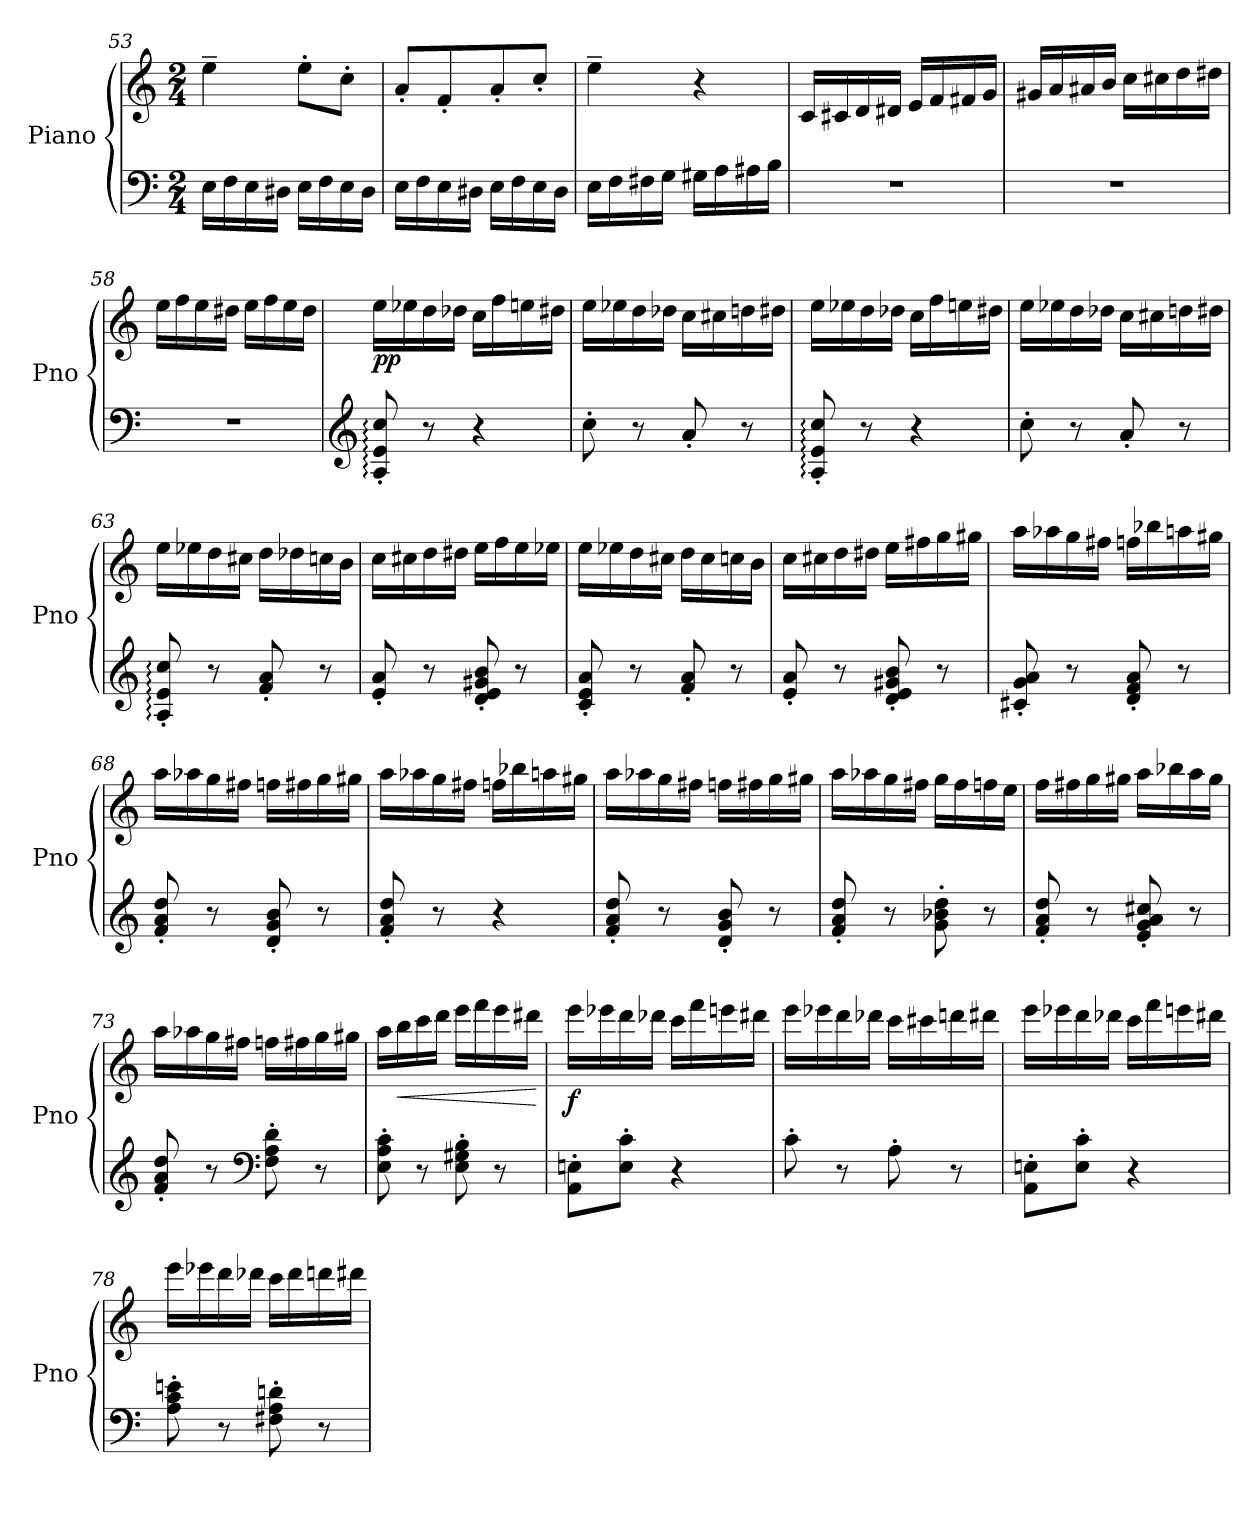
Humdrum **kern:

**kern	**kern	**dynam
*part1	*part1	*part1
*staff2	*staff1	*staff1/2
*I"Piano	*	*
*I'Pno	*	*
!!LO:PB:g=z
*clefF4	*clefG2	*
*k[]	*k[]	*
*M2/4	*M2/4	*
=53	=53	=53
16E\LL	4ee~\	.
16F\	.	.
16E\	.	.
16D#X\JJ	.	.
16E\LL	8ee'\L	.
16F\	.	.
16E\	8cc'\J	.
16D#\JJ	.	.
=54	=54	=54
16E\LL	8a'/L	.
16F\	.	.
16E\	8f'/	.
16D#X\JJ	.	.
16E\LL	8a'/	.
16F\	.	.
16E\	8cc'/J	.
16D#\JJ	.	.
=55	=55	=55
16E\LL	4ee~\	.
16F\	.	.
16F#X\	.	.
16G\JJ	.	.
16G#X\LL	4r	.
16A\	.	.
16A#X\	.	.
16B\JJ	.	.
=56	=56	=56
2r	16c/LL	.
.	16c#X/	.
.	16d/	.
.	16d#X/JJ	.
.	16e/LL	.
.	16f/	.
.	16f#X/	.
.	16g/JJ	.
!!LO:LB:g=z
=57	=57	=57
2r	16g#X/LL	.
.	16a/	.
.	16a#X/	.
.	16b/JJ	.
.	16cc\LL	.
.	16cc#X\	.
.	16dd\	.
.	16dd#X\JJ	.
!!LO:LB:g=z
=58	=58	=58
2r	16ee\LL	.
.	16ff\	.
.	16ee\	.
.	16dd#X\JJ	.
.	16ee\LL	.
.	16ff\	.
.	16ee\	.
.	16dd#\JJ	.
=59	=59	=59
*clefG2	*	*
!	!	!LO:DY:b
8A/:' 8e/:' 8cc/:'	16ee\LL	pp
.	16ee-X\	.
8r	16dd\	.
.	16dd-X\JJ	.
4r	16cc\LL	.
.	16ff\	.
.	16een\	.
.	16dd#X\JJ	.
=60	=60	=60
8cc'\	16ee\LL	.
.	16ee-X\	.
8r	16dd\	.
.	16dd-X\JJ	.
8a'/	16cc\LL	.
.	16cc#X\	.
8r	16ddn\	.
.	16dd#X\JJ	.
=61	=61	=61
8A/:' 8e/:' 8cc/:'	16ee\LL	.
.	16ee-X\	.
8r	16dd\	.
.	16dd-X\JJ	.
4r	16cc\LL	.
.	16ff\	.
.	16een\	.
.	16dd#X\JJ	.
!!LO:LB:g=z
=62	=62	=62
8cc'\	16ee\LL	.
.	16ee-X\	.
8r	16dd\	.
.	16dd-X\JJ	.
8a'/	16cc\LL	.
.	16cc#X\	.
8r	16ddn\	.
.	16dd#X\JJ	.
!!LO:LB:g=z
=63	=63	=63
8A/:' 8e/:' 8cc/:'	16ee\LL	.
.	16ee-X\	.
8r	16dd\	.
.	16cc#X\JJ	.
8f/' 8a/'	16dd\LL	.
.	16dd-X\	.
8r	16ccn\	.
.	16b\JJ	.
=64	=64	=64
8e/' 8a/'	16cc\LL	.
.	16cc#X\	.
8r	16dd\	.
.	16dd#X\JJ	.
8d/' 8e/' 8g#X/' 8b/'	16ee\LL	.
.	16ff\	.
8r	16ee\	.
.	16ee-X\JJ	.
=65	=65	=65
8c/' 8e/' 8a/'	16ee\LL	.
.	16ee-X\	.
8r	16dd\	.
.	16cc#X\JJ	.
8f/' 8a/'	16dd\LL	.
.	16cc#\	.
8r	16ccn\	.
.	16b\JJ	.
=66	=66	=66
8e/' 8a/'	16cc\LL	.
.	16cc#X\	.
8r	16dd\	.
.	16dd#X\JJ	.
8d/' 8e/' 8g#X/' 8b/'	16ee\LL	.
.	16ff#X\	.
8r	16gg\	.
.	16gg#X\JJ	.
!!LO:LB:g=z
=67	=67	=67
8c#X/' 8g/' 8a/'	16aa\LL	.
.	16aa-X\	.
8r	16gg\	.
.	16ff#X\JJ	.
8d/' 8f/' 8a/'	16ffn\LL	.
.	16bb-X\	.
8r	16aan\	.
.	16gg#X\JJ	.
=68	=68	=68
8f/' 8a/' 8dd/'	16aa\LL	.
.	16aa-X\	.
8r	16gg\	.
.	16ff#X\JJ	.
8d/' 8g/' 8b/'	16ffn\LL	.
.	16ff#X\	.
8r	16gg\	.
.	16gg#X\JJ	.
=69	=69	=69
8f/' 8a/' 8dd/'	16aa\LL	.
.	16aa-X\	.
8r	16gg\	.
.	16ff#X\JJ	.
4r	16ffn\LL	.
.	16bb-X\	.
.	16aan\	.
.	16gg#X\JJ	.
!!LO:LB:g=z
=70	=70	=70
8f/' 8a/' 8dd/'	16aa\LL	.
.	16aa-X\	.
8r	16gg\	.
.	16ff#X\JJ	.
8d/' 8g/' 8b/'	16ffn\LL	.
.	16ff#X\	.
8r	16gg\	.
.	16gg#X\JJ	.
!!LO:PB:g=z
=71	=71	=71
8f/' 8a/' 8dd/'	16aa\LL	.
.	16aa-X\	.
8r	16gg\	.
.	16ff#X\JJ	.
8g\' 8b-X\' 8dd\'	16gg\LL	.
.	16ff#\	.
8r	16ffn\	.
.	16ee\JJ	.
=72	=72	=72
8f/' 8a/' 8dd/'	16ff\LL	.
.	16ff#X\	.
8r	16gg\	.
.	16gg#X\JJ	.
8e/' 8g/' 8a/' 8cc#X/'	16aa\LL	.
.	16bb-X\	.
8r	16aa\	.
.	16gg#\JJ	.
=73	=73	=73
8f/' 8a/' 8dd/'	16aa\LL	.
.	16aa-X\	.
8r	16gg\	.
.	16ff#X\JJ	.
*clefF4	*	*
8F\' 8A\' 8d\'	16ffn\LL	.
.	16ff#X\	.
8r	16gg\	.
.	16gg#X\JJ	.
!!LO:LB:g=z
=74	=74	=74
8E\' 8A\' 8c\'	16aa\LL	.
!	!	!LO:HP:b
.	16bb\	<
8r	16ccc\	.
.	16ddd\JJ	.
8E\' 8G#X\' 8B\'	16eee\LL	.
.	16fff\	.
8r	16eee\	.
.	16ddd#X\JJ	.
.	.	[
!!LO:LB:g=z
=75	=75	=75
!	!	!LO:DY:b
8AA\' 8En\'L	16eee\LL	f
.	16eee-X\	.
8E\' 8c\'J	16ddd\	.
.	16ddd-X\JJ	.
4r	16ccc\LL	.
.	16fff\	.
.	16eeen\	.
.	16ddd#X\JJ	.
=76	=76	=76
8c'\	16eee\LL	.
.	16eee-X\	.
8r	16ddd\	.
.	16ddd-X\JJ	.
8A'\	16ccc\LL	.
.	16ccc#X\	.
8r	16dddn\	.
.	16ddd#X\JJ	.
=77	=77	=77
8AA\' 8En\'L	16eee\LL	.
.	16eee-X\	.
8E\' 8c\'J	16ddd\	.
.	16ddd-X\JJ	.
4r	16ccc\LL	.
.	16fff\	.
.	16eeen\	.
.	16ddd#X\JJ	.
!!LO:LB:g=z
=78	=78	=78
8A\' 8c\' 8en\'	16eee\LL	.
.	16eee-X\	.
8r	16ddd\	.
.	16ddd-X\JJ	.
8F#X\' 8A\' 8dn\'	16ccc\LL	.
.	16ddd-\	.
8r	16dddn\	.
.	16ddd#X\JJ	.
=	=	=
*-	*-	*-
